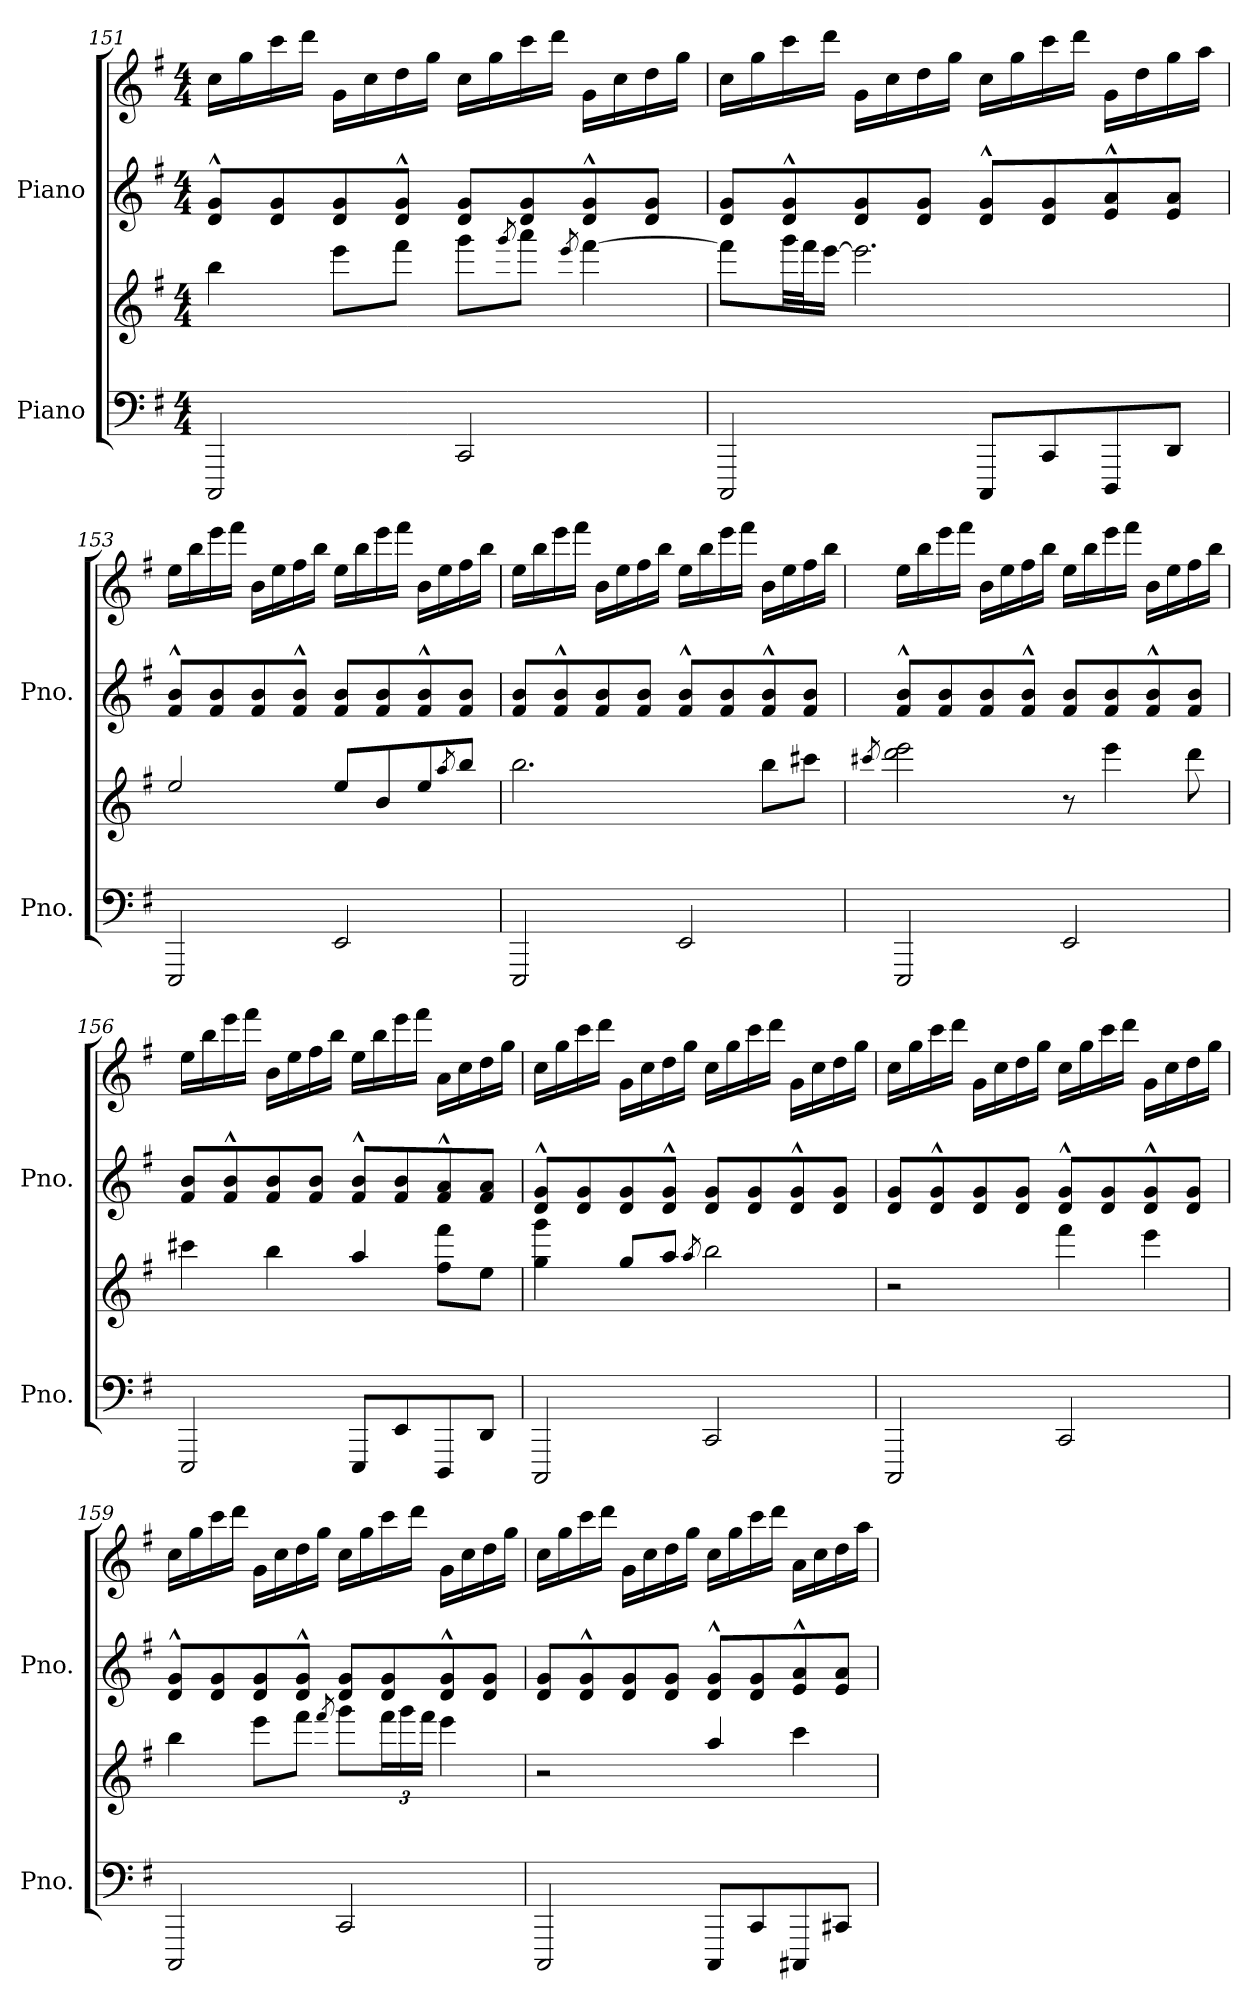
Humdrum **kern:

**kern	**kern	**kern	**kern
*part2	*part2	*part1	*part1
*staff4	*staff3	*staff2	*staff1
*I"Piano	*	*I"Piano	*
*I'Pno.	*	*I'Pno.	*
!!LO:LB:g=z
*clefF4	*clefG2	*clefG2	*clefG2
*k[f#]	*k[f#]	*k[f#]	*k[f#]
*M4/4	*M4/4	*M4/4	*M4/4
=151	=151	=151	=151
2CCC/	4bb\	8d/^^ 8g/^^L	16cc\LL
.	.	.	16gg\
.	.	8d/ 8g/	16ccc\
.	.	.	16ddd\JJ
.	8eee\L	8d/ 8g/	16g\LL
.	.	.	16cc\
.	8fff#\J	8d/^^ 8g/^^J	16dd\
.	.	.	16gg\JJ
2CC/	8ggg\L	8d/ 8g/L	16cc\LL
.	.	.	16gg\
.	8qggg/	.	.
.	8aaa\J	8d/ 8g/	16ccc\
.	.	.	16ddd\JJ
.	8qeee/	.	.
.	[4fff#\	8d/^^ 8g/^^	16g\LL
.	.	.	16cc\
.	.	8d/ 8g/J	16dd\
.	.	.	16gg\JJ
=152	=152	=152	=152
2CCC/	8fff#\L]	8d/ 8g/L	16cc\LL
.	.	.	16gg\
.	32ggg\LL	8d/^^ 8g/^^	16ccc\
.	32fff#\J	.	.
.	[16eee\JJ	.	16ddd\JJ
.	2.eee\]	8d/ 8g/	16g\LL
.	.	.	16cc\
.	.	8d/ 8g/J	16dd\
.	.	.	16gg\JJ
8CCC/L	.	8d/^^ 8g/^^L	16cc\LL
.	.	.	16gg\
8CC/	.	8d/ 8g/	16ccc\
.	.	.	16ddd\JJ
8DDD/	.	8e/^^ 8a/^^	16g\LL
.	.	.	16dd\
8DD/J	.	8e/ 8a/J	16gg\
.	.	.	16aa\JJ
!!LO:LB:g=z
=153	=153	=153	=153
2EEE/	2ee/	8f#/^^ 8b/^^L	16ee\LL
.	.	.	16bb\
.	.	8f#/ 8b/	16eee\
.	.	.	16fff#\JJ
.	.	8f#/ 8b/	16b\LL
.	.	.	16ee\
.	.	8f#/^^ 8b/^^J	16ff#\
.	.	.	16bb\JJ
2EE/	8ee/L	8f#/ 8b/L	16ee\LL
.	.	.	16bb\
.	8b/	8f#/ 8b/	16eee\
.	.	.	16fff#\JJ
.	8ee/	8f#/^^ 8b/^^	16b\LL
.	.	.	16ee\
.	8qaa/	.	.
.	8bb/J	8f#/ 8b/J	16ff#\
.	.	.	16bb\JJ
=154	=154	=154	=154
2EEE/	2.bb\	8f#/ 8b/L	16ee\LL
.	.	.	16bb\
.	.	8f#/^^ 8b/^^	16eee\
.	.	.	16fff#\JJ
.	.	8f#/ 8b/	16b\LL
.	.	.	16ee\
.	.	8f#/ 8b/J	16ff#\
.	.	.	16bb\JJ
2EE/	.	8f#/^^ 8b/^^L	16ee\LL
.	.	.	16bb\
.	.	8f#/ 8b/	16eee\
.	.	.	16fff#\JJ
.	8bb\L	8f#/^^ 8b/^^	16b\LL
.	.	.	16ee\
.	8ccc#X\J	8f#/ 8b/J	16ff#\
.	.	.	16bb\JJ
!!LO:PB:g=z
=155	=155	=155	=155
.	8qccc#X/	.	.
2EEE/	2ddd\ 2eee\	8f#/^^ 8b/^^L	16ee\LL
.	.	.	16bb\
.	.	8f#/ 8b/	16eee\
.	.	.	16fff#\JJ
.	.	8f#/ 8b/	16b\LL
.	.	.	16ee\
.	.	8f#/^^ 8b/^^J	16ff#\
.	.	.	16bb\JJ
2EE/	8r	8f#/ 8b/L	16ee\LL
.	.	.	16bb\
.	4eee\	8f#/ 8b/	16eee\
.	.	.	16fff#\JJ
.	.	8f#/^^ 8b/^^	16b\LL
.	.	.	16ee\
.	8ddd\	8f#/ 8b/J	16ff#\
.	.	.	16bb\JJ
=156	=156	=156	=156
2EEE/	4ccc#X\	8f#/ 8b/L	16ee\LL
.	.	.	16bb\
.	.	8f#/^^ 8b/^^	16eee\
.	.	.	16fff#\JJ
.	4bb\	8f#/ 8b/	16b\LL
.	.	.	16ee\
.	.	8f#/ 8b/J	16ff#\
.	.	.	16bb\JJ
8EEE/L	4aa/	8f#/^^ 8b/^^L	16ee\LL
.	.	.	16bb\
8EE/	.	8f#/ 8b/	16eee\
.	.	.	16fff#\JJ
8DDD/	8ff#\ 8fff#\L	8f#/^^ 8a/^^	16a\LL
.	.	.	16cc\
8DD/J	8ee\J	8f#/ 8a/J	16dd\
.	.	.	16gg\JJ
!!LO:LB:g=z
=157	=157	=157	=157
2CCC/	4gg\ 4ggg\	8d/^^ 8g/^^L	16cc\LL
.	.	.	16gg\
.	.	8d/ 8g/	16ccc\
.	.	.	16ddd\JJ
.	8gg/L	8d/ 8g/	16g\LL
.	.	.	16cc\
.	8aa/J	8d/^^ 8g/^^J	16dd\
.	.	.	16gg\JJ
.	8qaa/	.	.
2CC/	2bb\	8d/ 8g/L	16cc\LL
.	.	.	16gg\
.	.	8d/ 8g/	16ccc\
.	.	.	16ddd\JJ
.	.	8d/^^ 8g/^^	16g\LL
.	.	.	16cc\
.	.	8d/ 8g/J	16dd\
.	.	.	16gg\JJ
=158	=158	=158	=158
2CCC/	2r	8d/ 8g/L	16cc\LL
.	.	.	16gg\
.	.	8d/^^ 8g/^^	16ccc\
.	.	.	16ddd\JJ
.	.	8d/ 8g/	16g\LL
.	.	.	16cc\
.	.	8d/ 8g/J	16dd\
.	.	.	16gg\JJ
2CC/	4fff#\	8d/^^ 8g/^^L	16cc\LL
.	.	.	16gg\
.	.	8d/ 8g/	16ccc\
.	.	.	16ddd\JJ
.	4eee\	8d/^^ 8g/^^	16g\LL
.	.	.	16cc\
.	.	8d/ 8g/J	16dd\
.	.	.	16gg\JJ
!!LO:LB:g=z
=159	=159	=159	=159
2CCC/	4bb\	8d/^^ 8g/^^L	16cc\LL
.	.	.	16gg\
.	.	8d/ 8g/	16ccc\
.	.	.	16ddd\JJ
.	8eee\L	8d/ 8g/	16g\LL
.	.	.	16cc\
.	8fff#\J	8d/^^ 8g/^^J	16dd\
.	.	.	16gg\JJ
.	8qfff#/	.	.
2CC/	8ggg\L	8d/ 8g/L	16cc\LL
.	.	.	16gg\
*	*Xbrackettup	*	*
.	24fff#\L	8d/ 8g/	16ccc\
.	24ggg\	.	.
.	.	.	16ddd\JJ
.	24fff#\JJ	.	.
.	4eee\	8d/^^ 8g/^^	16g\LL
.	.	.	16cc\
.	.	8d/ 8g/J	16dd\
.	.	.	16gg\JJ
=160	=160	=160	=160
2CCC/	2r	8d/ 8g/L	16cc\LL
.	.	.	16gg\
.	.	8d/^^ 8g/^^	16ccc\
.	.	.	16ddd\JJ
.	.	8d/ 8g/	16g\LL
.	.	.	16cc\
.	.	8d/ 8g/J	16dd\
.	.	.	16gg\JJ
8CCC/L	4aa/	8d/^^ 8g/^^L	16cc\LL
.	.	.	16gg\
8CC/	.	8d/ 8g/	16ccc\
.	.	.	16ddd\JJ
8CCC#X/	4ccc\	8e/^^ 8a/^^	16a\LL
.	.	.	16cc\
8CC#X/J	.	8e/ 8a/J	16dd\
.	.	.	16aa\JJ
=	=	=	=
*-	*-	*-	*-
